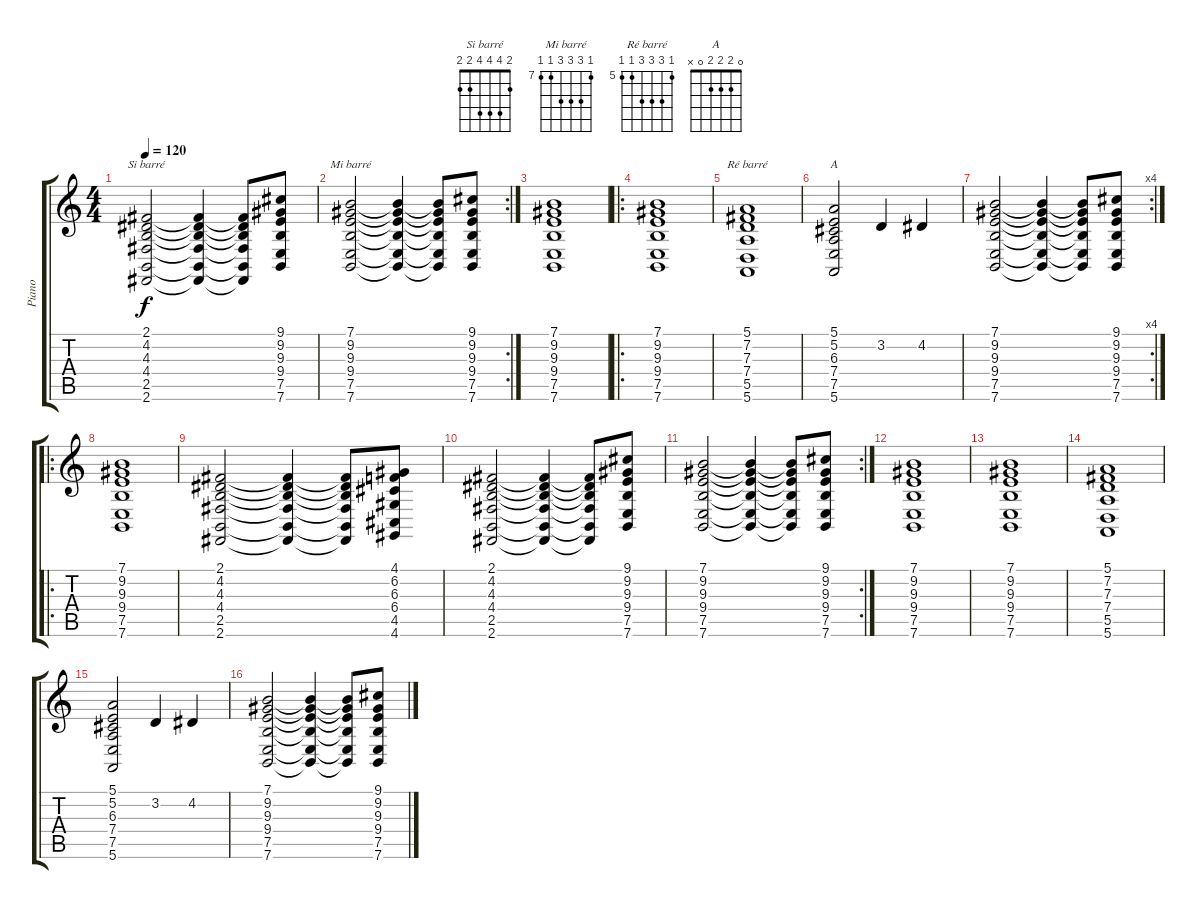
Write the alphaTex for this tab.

\track ("Piano" "Piano") {instrument acousticgrandpiano}
\staff {score tabs}
\tuning (E4 B3 G3 D3 A2 E2) {hide}
\chord ("Si barré" 2 4 4 4 2 2)
\chord ("Mi barré" 7 9 9 9 7 7) {firstfret 7}
\chord ("Ré barré" 5 7 7 7 5 5) {firstfret 5}
\chord ("A" 0 2 2 2 0 x)
\ts (4 4)
\tempo 120
\clef g2
\ks c
(2.1 4.2 4.3 4.4 2.5 2.6).2{ch "Si barré" dy f} (2.1{t} 4.2{t} 4.3{t} 4.4{t} 2.5{t} 2.6{t}).4 (2.1{t} 4.2{t} 4.3{t} 4.4{t} 2.5{t} 2.6{t}).8 (9.1 9.2 9.3 9.4 7.5 7.6).8 |
\rc 2
(7.1 9.2 9.3 9.4 7.5 7.6).2{ch "Mi barré"} (7.1{t} 9.2{t} 9.3{t} 9.4{t} 7.5{t} 7.6{t}).4 (7.1{t} 9.2{t} 9.3{t} 9.4{t} 7.5{t} 7.6{t}).8 (9.1 9.2 9.3 9.4 7.5 7.6).8 |
(7.1 9.2 9.3 9.4 7.5 7.6).1 |
\ro
(7.1 9.2 9.3 9.4 7.5 7.6).1 |
(5.1 7.2 7.3 7.4 5.5 5.6).1{ch "Ré barré"} |
(5.1 5.2 6.3 7.4 7.5 5.6).2{ch "A"} 3.2.4 4.2.4 |
\rc 4
(7.1 9.2 9.3 9.4 7.5 7.6).2 (7.1{t} 9.2{t} 9.3{t} 9.4{t} 7.5{t} 7.6{t}).4 (7.1{t} 9.2{t} 9.3{t} 9.4{t} 7.5{t} 7.6{t}).8 (9.1 9.2 9.3 9.4 7.5 7.6).8 |
\ro
(7.1 9.2 9.3 9.4 7.5 7.6).1 |
(2.1 4.2 4.3 4.4 2.5 2.6).2 (2.1{t} 4.2{t} 4.3{t} 4.4{t} 2.5{t} 2.6{t}).4 (2.1{t} 4.2{t} 4.3{t} 4.4{t} 2.5{t} 2.6{t}).8 (4.1 6.2 6.3 6.4 4.5 4.6).8 |
(2.1 4.2 4.3 4.4 2.5 2.6).2 (2.1{t} 4.2{t} 4.3{t} 4.4{t} 2.5{t} 2.6{t}).4 (2.1{t} 4.2{t} 4.3{t} 4.4{t} 2.5{t} 2.6{t}).8 (9.1 9.2 9.3 9.4 7.5 7.6).8 |
\rc 2
(7.1 9.2 9.3 9.4 7.5 7.6).2 (7.1{t} 9.2{t} 9.3{t} 9.4{t} 7.5{t} 7.6{t}).4 (7.1{t} 9.2{t} 9.3{t} 9.4{t} 7.5{t} 7.6{t}).8 (9.1 9.2 9.3 9.4 7.5 7.6).8 |
(7.1 9.2 9.3 9.4 7.5 7.6).1 |
(7.1 9.2 9.3 9.4 7.5 7.6).1 |
(5.1 7.2 7.3 7.4 5.5 5.6).1 |
(5.1 5.2 6.3 7.4 7.5 5.6).2 3.2.4 4.2.4 |
(7.1 9.2 9.3 9.4 7.5 7.6).2 (7.1{t} 9.2{t} 9.3{t} 9.4{t} 7.5{t} 7.6{t}).4 (7.1{t} 9.2{t} 9.3{t} 9.4{t} 7.5{t} 7.6{t}).8 (9.1 9.2 9.3 9.4 7.5 7.6).8
